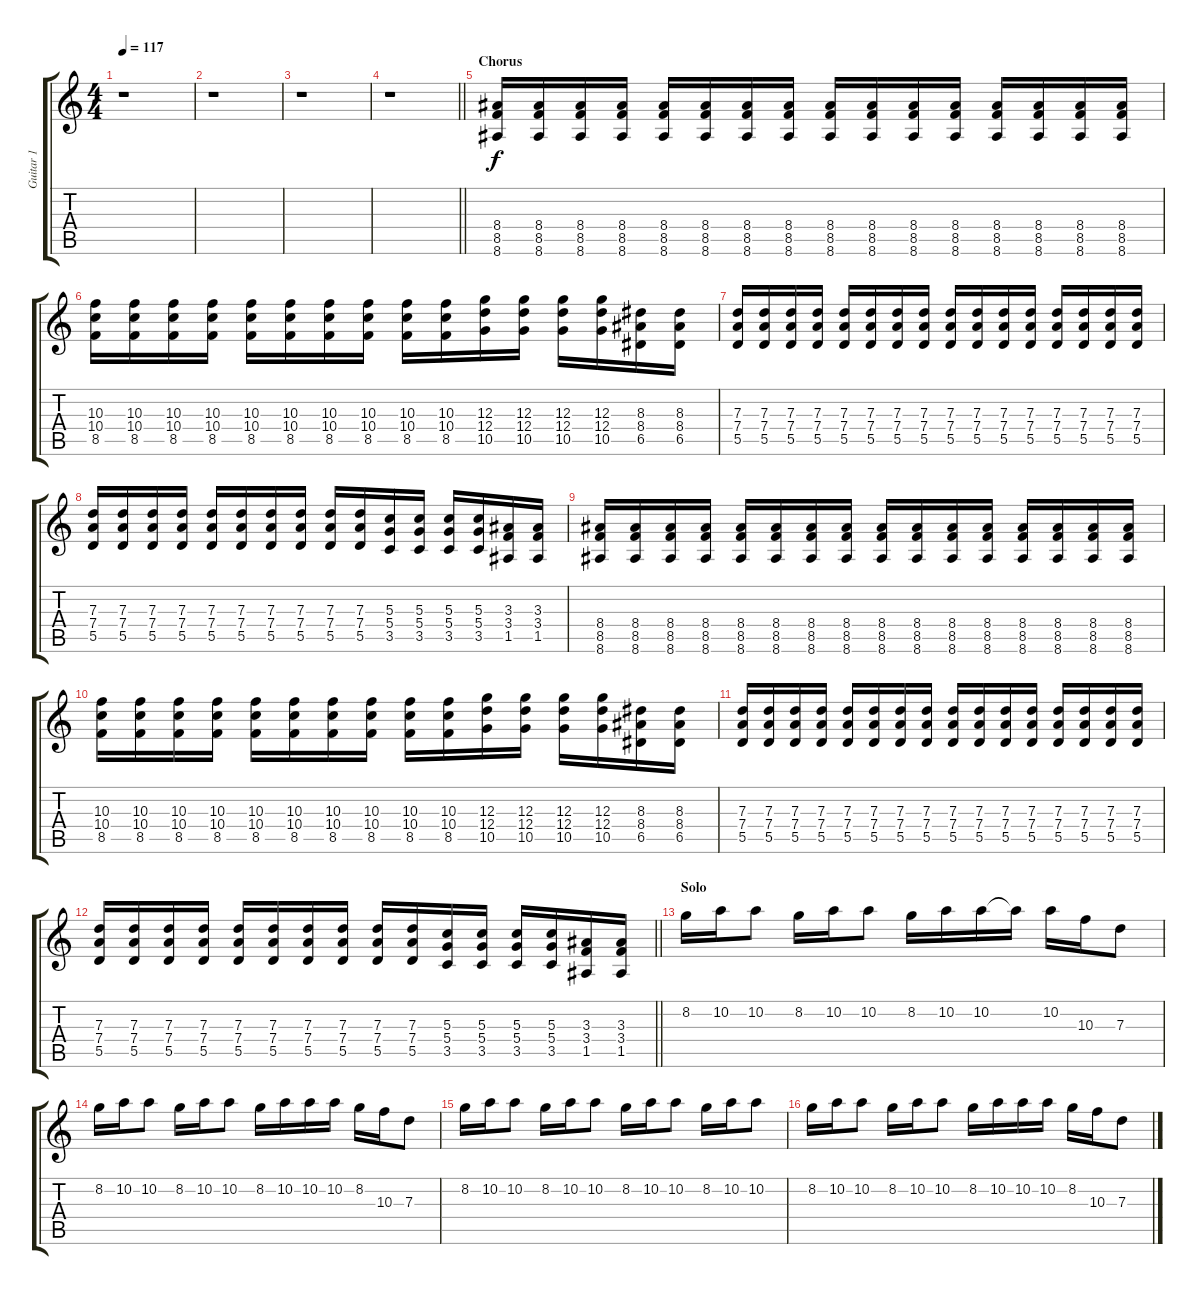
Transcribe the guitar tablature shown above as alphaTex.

\track ("Guitar 1" "Guitar 1") {instrument distortionguitar}
\staff {score tabs}
\tuning (E4 B3 G3 D3 A2 D2) {hide}
\ts (4 4)
\tempo 117
\clef g2
\ks c
r.1{dy f} |
r.1 |
r.1 |
\barLineRight lightlight
r.1 |
\section ("" "Chorus")
(8.4 8.5 8.6).16 (8.4 8.5 8.6).16 (8.4 8.5 8.6).16 (8.4 8.5 8.6).16 (8.4 8.5 8.6).16 (8.4 8.5 8.6).16 (8.4 8.5 8.6).16 (8.4 8.5 8.6).16 (8.4 8.5 8.6).16 (8.4 8.5 8.6).16 (8.4 8.5 8.6).16 (8.4 8.5 8.6).16 (8.4 8.5 8.6).16 (8.4 8.5 8.6).16 (8.4 8.5 8.6).16 (8.4 8.5 8.6).16 |
(10.3 10.4 8.5).16 (10.3 10.4 8.5).16 (10.3 10.4 8.5).16 (10.3 10.4 8.5).16 (10.3 10.4 8.5).16 (10.3 10.4 8.5).16 (10.3 10.4 8.5).16 (10.3 10.4 8.5).16 (10.3 10.4 8.5).16 (10.3 10.4 8.5).16 (12.3 12.4 10.5).16 (12.3 12.4 10.5).16 (12.3 12.4 10.5).16 (12.3 12.4 10.5).16 (8.3 8.4 6.5).16 (8.3 8.4 6.5).16 |
(7.3 7.4 5.5).16 (7.3 7.4 5.5).16 (7.3 7.4 5.5).16 (7.3 7.4 5.5).16 (7.3 7.4 5.5).16 (7.3 7.4 5.5).16 (7.3 7.4 5.5).16 (7.3 7.4 5.5).16 (7.3 7.4 5.5).16 (7.3 7.4 5.5).16 (7.3 7.4 5.5).16 (7.3 7.4 5.5).16 (7.3 7.4 5.5).16 (7.3 7.4 5.5).16 (7.3 7.4 5.5).16 (7.3 7.4 5.5).16 |
(7.3 7.4 5.5).16 (7.3 7.4 5.5).16 (7.3 7.4 5.5).16 (7.3 7.4 5.5).16 (7.3 7.4 5.5).16 (7.3 7.4 5.5).16 (7.3 7.4 5.5).16 (7.3 7.4 5.5).16 (7.3 7.4 5.5).16 (7.3 7.4 5.5).16 (5.3 5.4 3.5).16 (5.3 5.4 3.5).16 (5.3 5.4 3.5).16 (5.3 5.4 3.5).16 (3.3 3.4 1.5).16 (3.3 3.4 1.5).16 |
(8.4 8.5 8.6).16 (8.4 8.5 8.6).16 (8.4 8.5 8.6).16 (8.4 8.5 8.6).16 (8.4 8.5 8.6).16 (8.4 8.5 8.6).16 (8.4 8.5 8.6).16 (8.4 8.5 8.6).16 (8.4 8.5 8.6).16 (8.4 8.5 8.6).16 (8.4 8.5 8.6).16 (8.4 8.5 8.6).16 (8.4 8.5 8.6).16 (8.4 8.5 8.6).16 (8.4 8.5 8.6).16 (8.4 8.5 8.6).16 |
(10.3 10.4 8.5).16 (10.3 10.4 8.5).16 (10.3 10.4 8.5).16 (10.3 10.4 8.5).16 (10.3 10.4 8.5).16 (10.3 10.4 8.5).16 (10.3 10.4 8.5).16 (10.3 10.4 8.5).16 (10.3 10.4 8.5).16 (10.3 10.4 8.5).16 (12.3 12.4 10.5).16 (12.3 12.4 10.5).16 (12.3 12.4 10.5).16 (12.3 12.4 10.5).16 (8.3 8.4 6.5).16 (8.3 8.4 6.5).16 |
(7.3 7.4 5.5).16 (7.3 7.4 5.5).16 (7.3 7.4 5.5).16 (7.3 7.4 5.5).16 (7.3 7.4 5.5).16 (7.3 7.4 5.5).16 (7.3 7.4 5.5).16 (7.3 7.4 5.5).16 (7.3 7.4 5.5).16 (7.3 7.4 5.5).16 (7.3 7.4 5.5).16 (7.3 7.4 5.5).16 (7.3 7.4 5.5).16 (7.3 7.4 5.5).16 (7.3 7.4 5.5).16 (7.3 7.4 5.5).16 |
\barLineRight lightlight
(7.3 7.4 5.5).16 (7.3 7.4 5.5).16 (7.3 7.4 5.5).16 (7.3 7.4 5.5).16 (7.3 7.4 5.5).16 (7.3 7.4 5.5).16 (7.3 7.4 5.5).16 (7.3 7.4 5.5).16 (7.3 7.4 5.5).16 (7.3 7.4 5.5).16 (5.3 5.4 3.5).16 (5.3 5.4 3.5).16 (5.3 5.4 3.5).16 (5.3 5.4 3.5).16 (3.3 3.4 1.5).16 (3.3 3.4 1.5).16 |
\section ("" "Solo")
8.2.16 10.2.16 10.2.8 8.2.16 10.2.16 10.2.8 8.2.16 10.2.16 10.2.16 10.2{t}.16 10.2.16 10.3.16 7.3.8 |
8.2.16 10.2.16 10.2.8 8.2.16 10.2.16 10.2.8 8.2.16 10.2.16 10.2.16 10.2.16 8.2.16 10.3.16 7.3.8 |
8.2.16 10.2.16 10.2.8 8.2.16 10.2.16 10.2.8 8.2.16 10.2.16 10.2.8 8.2.16 10.2.16 10.2.8 |
8.2.16 10.2.16 10.2.8 8.2.16 10.2.16 10.2.8 8.2.16 10.2.16 10.2.16 10.2.16 8.2.16 10.3.16 7.3.8
